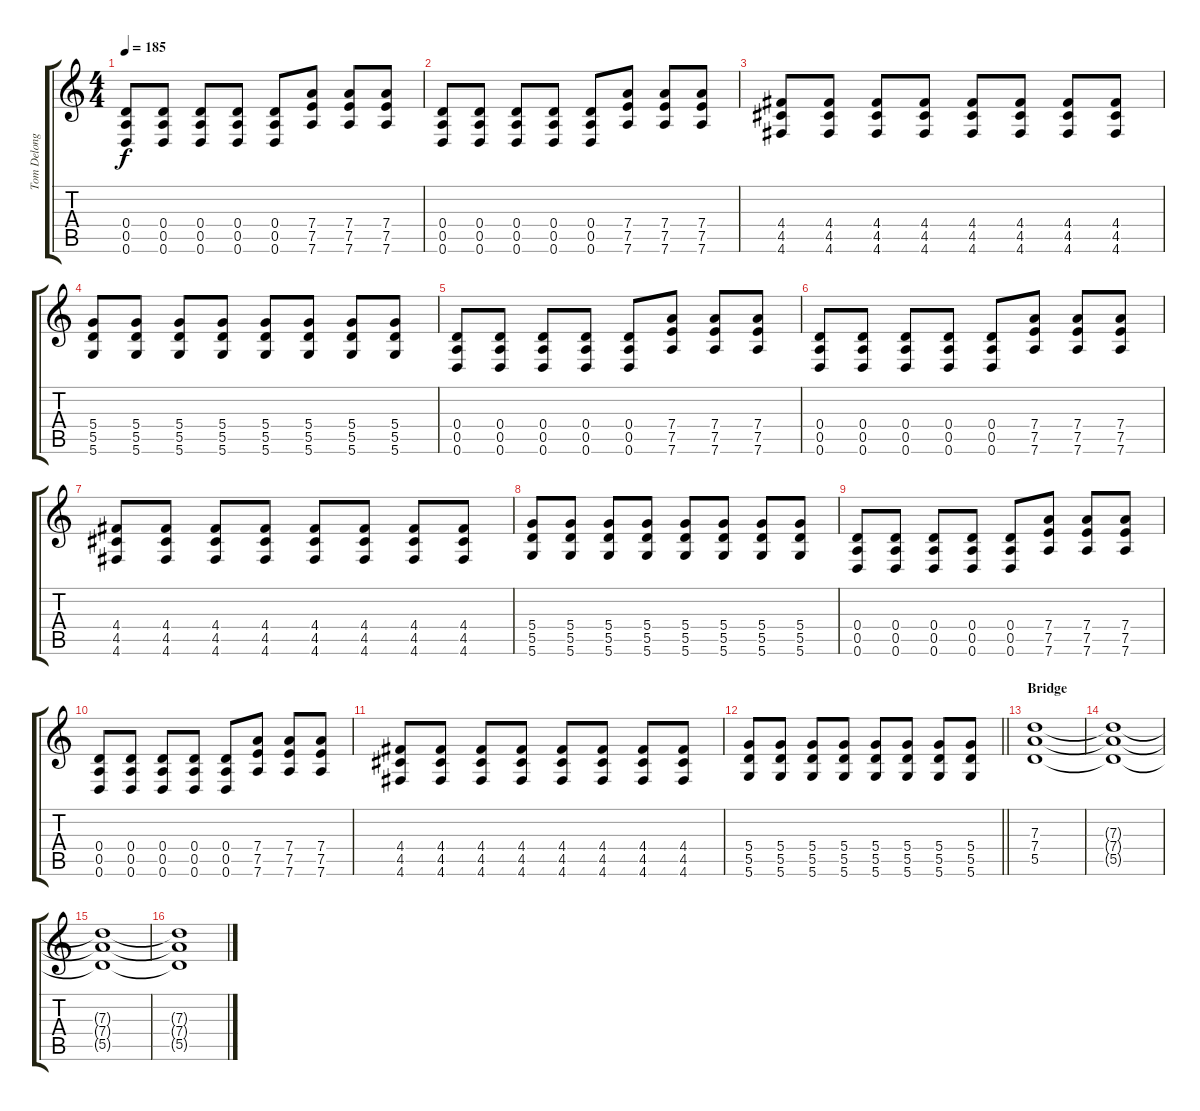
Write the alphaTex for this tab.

\track ("Tom Delonge - Guitar" "Tom Delong") {instrument distortionguitar}
\staff {score tabs}
\tuning (E4 B3 G3 D3 A2 D2) {hide}
\ts (4 4)
\tempo 185
\clef g2
\ks c
(0.4 0.5 0.6).8{dy f} (0.4 0.5 0.6).8 (0.4 0.5 0.6).8 (0.4 0.5 0.6).8 (0.4 0.5 0.6).8 (7.4 7.5 7.6).8 (7.4 7.5 7.6).8 (7.4 7.5 7.6).8 |
(0.4 0.5 0.6).8 (0.4 0.5 0.6).8 (0.4 0.5 0.6).8 (0.4 0.5 0.6).8 (0.4 0.5 0.6).8 (7.4 7.5 7.6).8 (7.4 7.5 7.6).8 (7.4 7.5 7.6).8 |
(4.4 4.5 4.6).8 (4.4 4.5 4.6).8 (4.4 4.5 4.6).8 (4.4 4.5 4.6).8 (4.4 4.5 4.6).8 (4.4 4.5 4.6).8 (4.4 4.5 4.6).8 (4.4 4.5 4.6).8 |
(5.4 5.5 5.6).8 (5.4 5.5 5.6).8 (5.4 5.5 5.6).8 (5.4 5.5 5.6).8 (5.4 5.5 5.6).8 (5.4 5.5 5.6).8 (5.4 5.5 5.6).8 (5.4 5.5 5.6).8 |
(0.4 0.5 0.6).8 (0.4 0.5 0.6).8 (0.4 0.5 0.6).8 (0.4 0.5 0.6).8 (0.4 0.5 0.6).8 (7.4 7.5 7.6).8 (7.4 7.5 7.6).8 (7.4 7.5 7.6).8 |
(0.4 0.5 0.6).8 (0.4 0.5 0.6).8 (0.4 0.5 0.6).8 (0.4 0.5 0.6).8 (0.4 0.5 0.6).8 (7.4 7.5 7.6).8 (7.4 7.5 7.6).8 (7.4 7.5 7.6).8 |
(4.4 4.5 4.6).8 (4.4 4.5 4.6).8 (4.4 4.5 4.6).8 (4.4 4.5 4.6).8 (4.4 4.5 4.6).8 (4.4 4.5 4.6).8 (4.4 4.5 4.6).8 (4.4 4.5 4.6).8 |
(5.4 5.5 5.6).8 (5.4 5.5 5.6).8 (5.4 5.5 5.6).8 (5.4 5.5 5.6).8 (5.4 5.5 5.6).8 (5.4 5.5 5.6).8 (5.4 5.5 5.6).8 (5.4 5.5 5.6).8 |
(0.4 0.5 0.6).8 (0.4 0.5 0.6).8 (0.4 0.5 0.6).8 (0.4 0.5 0.6).8 (0.4 0.5 0.6).8 (7.4 7.5 7.6).8 (7.4 7.5 7.6).8 (7.4 7.5 7.6).8 |
(0.4 0.5 0.6).8 (0.4 0.5 0.6).8 (0.4 0.5 0.6).8 (0.4 0.5 0.6).8 (0.4 0.5 0.6).8 (7.4 7.5 7.6).8 (7.4 7.5 7.6).8 (7.4 7.5 7.6).8 |
(4.4 4.5 4.6).8 (4.4 4.5 4.6).8 (4.4 4.5 4.6).8 (4.4 4.5 4.6).8 (4.4 4.5 4.6).8 (4.4 4.5 4.6).8 (4.4 4.5 4.6).8 (4.4 4.5 4.6).8 |
\barLineRight lightlight
(5.4 5.5 5.6).8 (5.4 5.5 5.6).8 (5.4 5.5 5.6).8 (5.4 5.5 5.6).8 (5.4 5.5 5.6).8 (5.4 5.5 5.6).8 (5.4 5.5 5.6).8 (5.4 5.5 5.6).8 |
\section ("" "Bridge")
(7.3 7.4 5.5).1{volume 2} |
(7.3{t} 7.4{t} 5.5{t}).1 |
(7.3{t} 7.4{t} 5.5{t}).1 |
(7.3{t} 7.4{t} 5.5{t}).1
